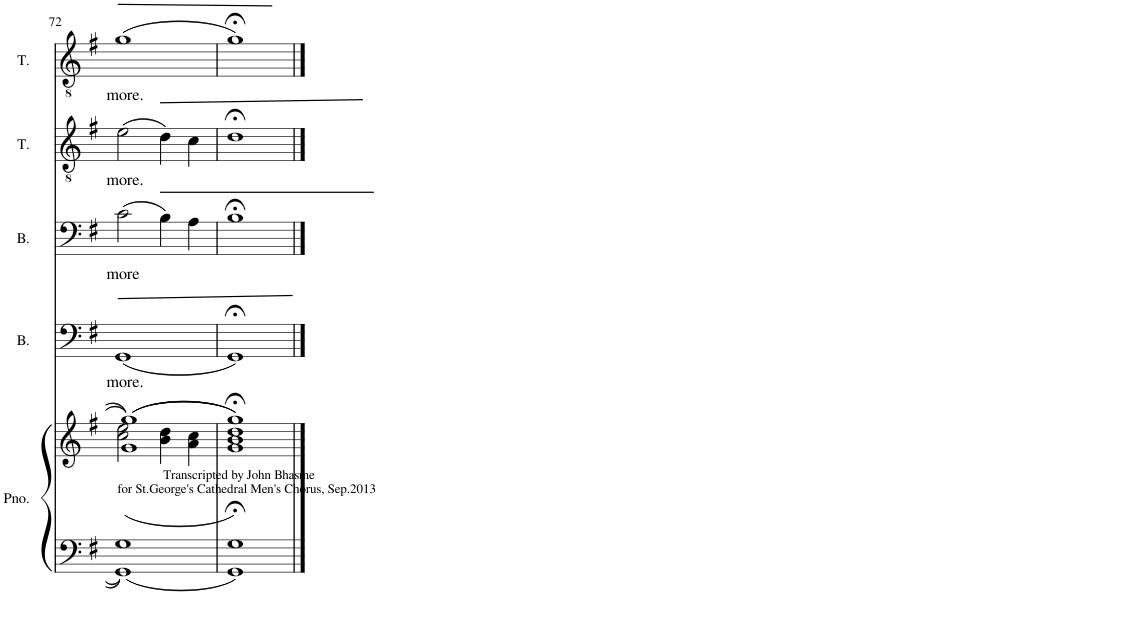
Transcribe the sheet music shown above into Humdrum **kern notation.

**kern	**kern	**kern	**text	**kern	**text	**kern	**text	**kern	**text
*part5	*part5	*part4	*part4	*part3	*part3	*part2	*part2	*part1	*part1
*staff6	*staff5	*staff4	*staff4	*staff3	*staff3	*staff2	*staff2	*staff1	*staff1
*I"Piano	*	*I"Bass	*	*I"Bass	*	*I"Tenor	*	*I"Tenor	*
*I'Pno.	*	*I'B.	*	*I'B.	*	*I'T.	*	*I'T.	*
!!LO:PB:g=z
*clefF4	*clefG2	*clefF4	*	*clefF4	*	*clefGv2	*	*clefGv2	*
*k[f#]	*k[f#]	*k[f#]	*	*k[f#]	*	*k[f#]	*	*k[f#]	*
*M4/4	*M4/4	*M4/4	*	*M4/4	*	*M4/4	*	*M4/4	*
*met(c)	*met(c)	*met(c)	*	*met(c)	*	*met(c)	*	*met(c)	*
=72	=72	=72	=72	=72	=72	=72	=72	=72	=72
*	*^	*	*	*	*	*	*	*	*
!LO:TX:a:t=Transcripted by John Bhasme	!	!	!	!	!	!	!	!	!	!
!LO:TX:a:t=for St.George's Cathedral Men's Chorus, Sep.2013	!	!	!	!	!	!	!	!	!	!
!	!	!	!	!LO:LY:b	!	!LO:LY:b	!	!LO:LY:b	!	!LO:LY:b
1GG 1G	((1g 1gg	2cc\ 2ee\	(1GG	more.	(2c\	more	(2e\	more.	(1g	more.
.	.	4b\ 4dd\	.	.	4B\)	.	4d\)	.	.	.
.	.	4a\ 4cc\	.	.	4A\	.	4c\	.	.	.
*	*v	*v	*	*	*	*	*	*	*	*
=73	=73	=73	=73	=73	=73	=73	=73	=73	=73
1GG;< 1G;<	1g;< 1b;< 1dd;< 1gg;<))	1GG;<)	.	1B;<	.	1d;<	.	1g;<)	.
==	==	==	==	==	==	==	==	==	==
*-	*-	*-	*-	*-	*-	*-	*-	*-	*-
